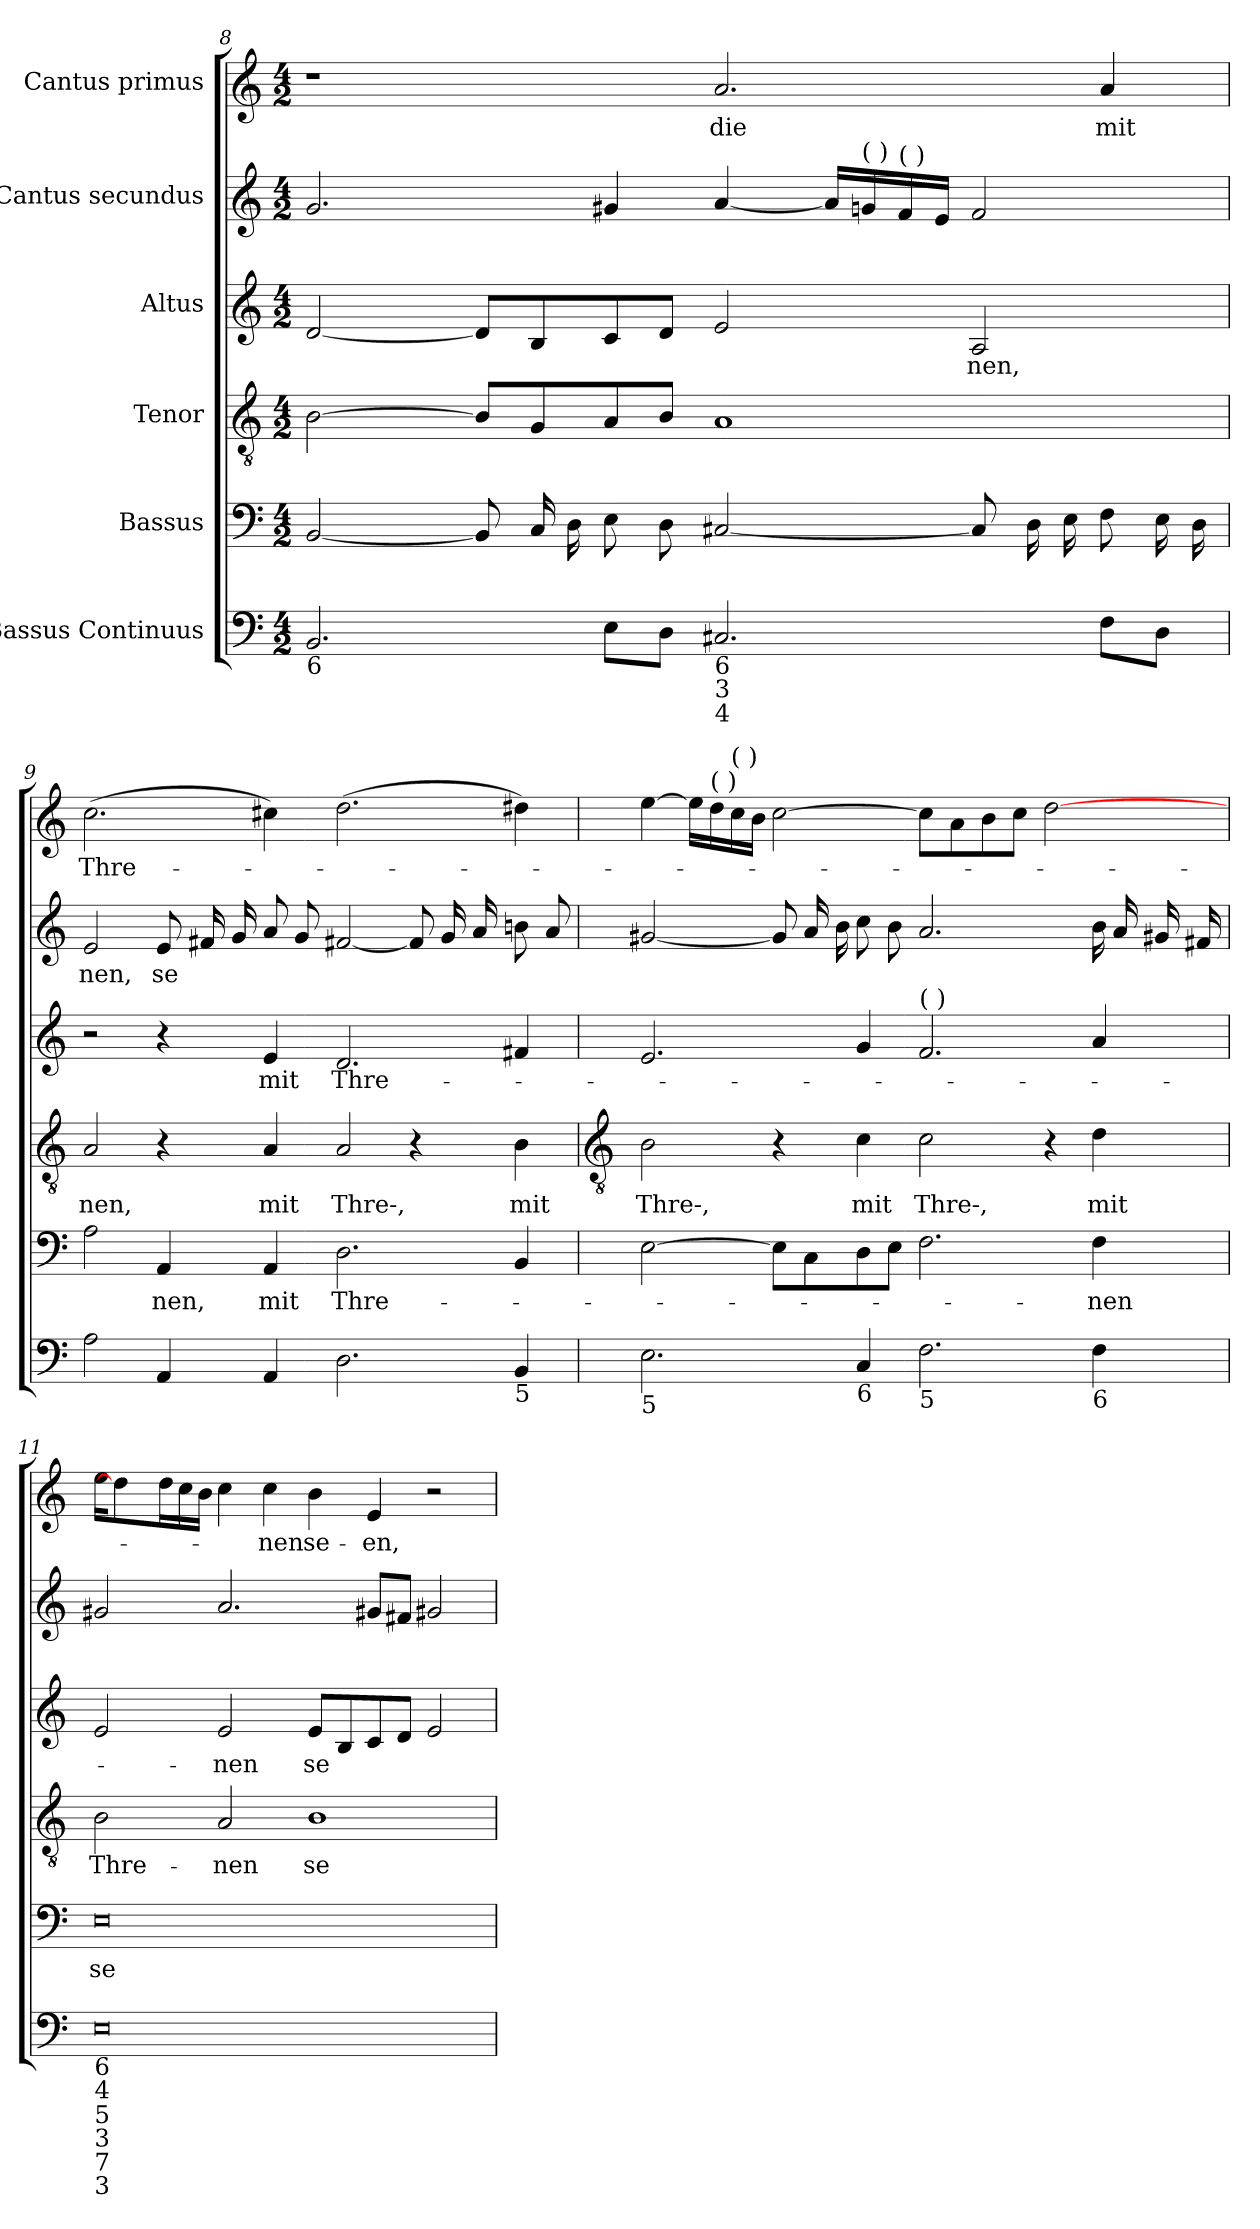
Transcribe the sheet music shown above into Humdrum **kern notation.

**kern	**kern	**text	**kern	**text	**kern	**text	**kern	**text	**kern	**text
*part6	*part5	*part5	*part4	*part4	*part3	*part3	*part2	*part2	*part1	*part1
*staff6	*staff5	*staff5	*staff4	*staff4	*staff3	*staff3	*staff2	*staff2	*staff1	*staff1
*I"Bassus Continuus	*I"Bassus	*	*I"Tenor	*	*I"Altus	*	*I"Cantus secundus	*	*I"Cantus primus	*
*clefF4	*clefF4	*	*clefGv2	*	*clefG2	*	*clefG2	*	*clefG2	*
*k[]	*k[]	*	*k[]	*	*k[]	*	*k[]	*	*k[]	*
*C:	*C:	*	*C:	*	*C:	*	*C:	*	*C:	*
*M4/2	*M4/2	*	*M4/2	*	*M4/2	*	*M4/2	*	*M4/2	*
=8	=8	=8	=8	=8	=8	=8	=8	=8	=8	=8
*	*	*	*	*	*^	*	*	*	*	*
!LO:TX:b:t=6	!	!	!	!	!	!	!	!	!	!	!
2.BB	[2BB	.	[2B	.	[2d	4ryy	.	2.g	.	1r	.
.	.	.	.	.	.	4ryy	.	.	.	.	.
.	8BBL]	.	8BL]	.	8dL]	2ryy	.	.	.	.	.
.	16CL	.	8G	.	8B	.	.	.	.	.	.
.	16D	.	.	.	.	.	.	.	.	.	.
8EL	8E	.	8A	.	8c	.	.	4g#X	.	.	.
8DJ	8DJ	.	8BJ	.	8dJ	.	.	.	.	.	.
!LO:TX:b:t=6\n3	!	!	!	!	!	!	!	!	!	!	!
!LO:TX:b:t=4	!	!	!	!	!	!	!	!	!	!	!
!	!	!	!	!	!	!	!	!	!	!	!LO:LY:b
2.C#X	[2C#X	.	1A	.	2e	8ryy	.	[4a	.	2.a	die
.	.	.	.	.	.	8ryy	.	.	.	.	.
.	.	.	.	.	.	2.ryy	.	16aLL]	.	.	.
!	!	!	!	!	!	!	!	!LO:TX:a:t=(  )	!	!	!
.	.	.	.	.	.	.	.	16g	.	.	.
!	!	!	!	!	!	!	!	!LO:TX:a:t=(  )	!	!	!
.	.	.	.	.	.	.	.	16f	.	.	.
.	.	.	.	.	.	.	.	16eJJ	.	.	.
!	!	!	!	!	!	!	!LO:LY:b	!	!	!	!
.	8C#L]	.	.	.	2A	.	nen,	2f	.	.	.
.	16DL	.	.	.	.	.	.	.	.	.	.
.	16E	.	.	.	.	.	.	.	.	.	.
!	!	!	!	!	!	!	!	!	!	!	!LO:LY:b
8FL	8F	.	.	.	.	.	.	.	.	4a	mit
8DJ	16EL	.	.	.	.	.	.	.	.	.	.
.	16DJJ	.	.	.	.	.	.	.	.	.	.
*	*	*	*	*	*v	*v	*	*	*	*	*
=9	=9	=9	=9	=9	=9	=9	=9	=9	=9	=9
!	!	!	!	!LO:LY:b	!	!	!	!LO:LY:b	!	!LO:LY:b
2A	2A	.	2A	nen,	2r	.	2e	-nen,	(>2.cc	Thre-
!	!	!LO:LY:b	!	!	!	!	!	!LO:LY:b	!	!
4AA	4AA	nen,	4r	.	4r	.	8eL	se	.	.
.	.	.	.	.	.	.	16f#XL	.	.	.
.	.	.	.	.	.	.	16g	.	.	.
!	!	!LO:LY:b	!	!LO:LY:b	!	!LO:LY:b	!	!	!	!
4AA	4AA	mit	4A	mit	4e	mit	8a	.	4cc#X)	.
.	.	.	.	.	.	.	8gJ	.	.	.
!	!	!LO:LY:b	!	!LO:LY:b	!	!LO:LY:b	!	!	!	!
2.D	2.D	Thre-	2A	Thre-,	2.d	Thre-	[2f#X	.	(>2.dd	.
.	.	.	4r	.	.	.	8f#L]	.	.	.
.	.	.	.	.	.	.	16gL	.	.	.
.	.	.	.	.	.	.	16a	.	.	.
!LO:TX:b:t=5	!	!	!	!	!	!	!	!	!	!
!	!	!	!	!LO:LY:b	!	!	!	!	!	!
4BB	4BB	.	4B	mit	4f#X	.	8bn	.	4dd#X)	.
.	.	.	.	.	.	.	8aJ	.	.	.
!!LO:LB:g=z
=10	=10	=10	=10	=10	=10	=10	=10	=10	=10	=10
*	*	*	*clefGv2	*	*	*	*	*	*	*
!LO:TX:b:t=5	!	!	!	!	!	!	!	!	!	!
!	!	!	!	!LO:LY:b	!	!	!	!	!	!
2.E	[2E	.	2B	Thre-,	2.e	.	[2g#X	.	[4ee	.
.	.	.	.	.	.	.	.	.	16eeLL]	.
!	!	!	!	!	!	!	!	!	!LO:TX:a:t=(  )	!
.	.	.	.	.	.	.	.	.	16dd	.
!	!	!	!	!	!	!	!	!	!LO:TX:a:t=(  )	!
.	.	.	.	.	.	.	.	.	16cc	.
.	.	.	.	.	.	.	.	.	16bJJ	.
.	8EL]	.	4r	.	.	.	8g#L]	.	[2cc	.
.	8C	.	.	.	.	.	16aL	.	.	.
.	.	.	.	.	.	.	16b	.	.	.
!LO:TX:b:t=6	!	!	!	!	!	!	!	!	!	!
!	!	!	!	!LO:LY:b	!	!	!	!	!	!
4C	8D	.	4c	mit	4g	.	8cc	.	.	.
.	8EJ	.	.	.	.	.	8bJ	.	.	.
!	!	!	!	!	!LO:TX:a:t=(  )	!	!	!	!	!
!LO:TX:b:t=5	!	!	!	!	!	!	!	!	!	!
!	!	!	!	!LO:LY:b	!	!	!	!	!	!
2.F	2.F	.	2c	Thre-,	2.f	.	2.a	.	8ccL]	.
.	.	.	.	.	.	.	.	.	8a	.
.	.	.	.	.	.	.	.	.	8b	.
.	.	.	.	.	.	.	.	.	8ccJ	.
.	.	.	4r	.	.	.	.	.	[2dd	.
!LO:TX:b:t=6	!	!	!	!	!	!	!	!	!	!
!	!	!LO:LY:b	!	!LO:LY:b	!	!	!	!	!	!
4F	4F	-nen	4d	mit	4a	.	16bLL	.	.	.
.	.	.	.	.	.	.	16a	.	.	.
.	.	.	.	.	.	.	16g#X	.	.	.
.	.	.	.	.	.	.	16f#XJJ	.	.	.
=11	=11	=11	=11	=11	=11	=11	=11	=11	=11	=11
!LO:TX:b:t=6\n4	!	!	!	!	!	!	!	!	!	!
!LO:TX:b:t=5\n3	!	!	!	!	!	!	!	!	!	!
!LO:TX:b:t=7\n3	!	!	!	!	!	!	!	!	!	!
!	!	!LO:LY:b	!	!LO:LY:b	!	!	!	!	!	!
0E	0E	se-	2B	Thre-	2e	.	2g#X	.	16eeLL	.
.	.	.	.	.	.	.	.	.	4dd]	.
.	.	.	.	.	.	.	.	.	16dd	.
.	.	.	.	.	.	.	.	.	16cc	.
.	.	.	.	.	.	.	.	.	16bJJ	.
!	!	!	!	!LO:LY:b	!	!LO:LY:b	!	!	!	!
.	.	.	2A	-nen	2e	-nen	2.a	.	4cc	.
!	!	!	!	!	!	!	!	!	!	!LO:LY:b
.	.	.	.	.	.	.	.	.	4cc	-nen
!	!	!	!	!LO:LY:b	!	!LO:LY:b	!	!	!	!LO:LY:b
.	.	.	1B	se-	8eL	se	.	.	4b	se-
.	.	.	.	.	8B	.	.	.	.	.
!	!	!	!	!	!	!	!	!	!	!LO:LY:b
.	.	.	.	.	8c	.	8g#XL	.	4e	-en,
.	.	.	.	.	8dJ	.	8f#XJ	.	.	.
.	.	.	.	.	2e	.	2g#X	.	2r	.
=	=	=	=	=	=	=	=	=	=	=
*-	*-	*-	*-	*-	*-	*-	*-	*-	*-	*-
